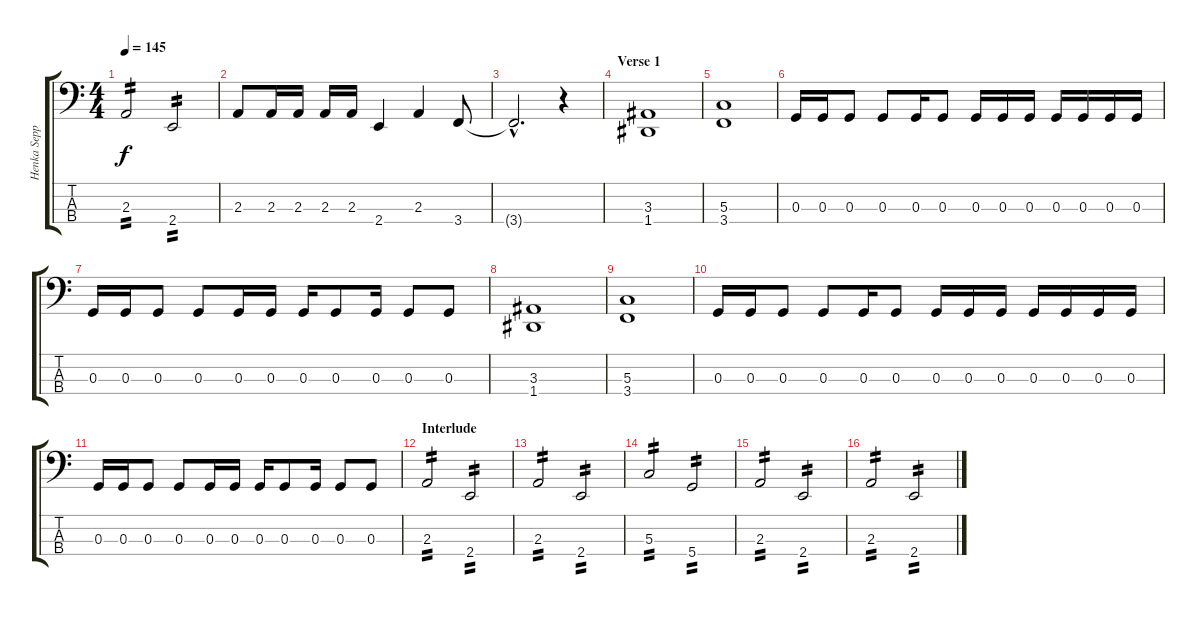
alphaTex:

\track ("Henka Seppäla" "Henka Sepp") {instrument electricbasspick}
\staff {score tabs}
\tuning (F2 C2 G1 D1) {hide}
\ts (4 4)
\tempo 145
\clef f4
\ks c
2.3.2{tp 2 dy f} 2.4.2{tp 2} |
2.3.8 2.3.16 2.3.16 2.3.16 2.3.16 2.4.4 2.3.4 3.4.8 |
3.4{hac t}.2{d} r.4 |
\section ("" "Verse 1")
(3.3 1.4).1 |
(5.3 3.4).1 |
0.3.16 0.3.16 0.3.8 0.3.8 0.3.16 0.3.8 0.3.16 0.3.16 0.3.16 0.3.16 0.3.16 0.3.16 0.3.16 |
0.3.16 0.3.16 0.3.8 0.3.8 0.3.16 0.3.16 0.3.16 0.3.8 0.3.16 0.3.8 0.3.8 |
(3.3 1.4).1 |
(5.3 3.4).1 |
0.3.16 0.3.16 0.3.8 0.3.8 0.3.16 0.3.8 0.3.16 0.3.16 0.3.16 0.3.16 0.3.16 0.3.16 0.3.16 |
0.3.16 0.3.16 0.3.8 0.3.8 0.3.16 0.3.16 0.3.16 0.3.8 0.3.16 0.3.8 0.3.8 |
\section ("" "Interlude")
2.3.2{tp 2} 2.4.2{tp 2} |
2.3.2{tp 2} 2.4.2{tp 2} |
5.3.2{tp 2} 5.4.2{tp 2} |
2.3.2{tp 2} 2.4.2{tp 2} |
2.3.2{tp 2} 2.4.2{tp 2}
